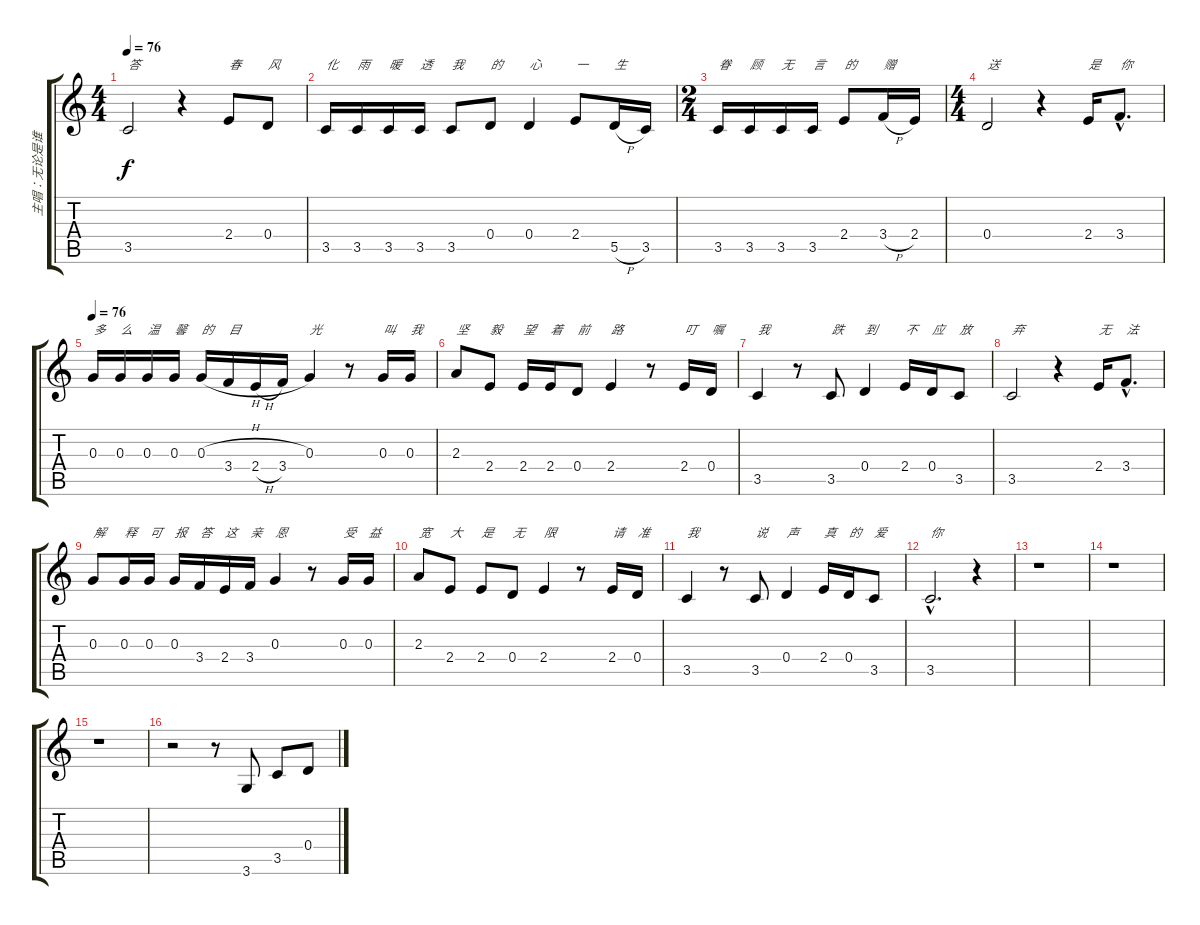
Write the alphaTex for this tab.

\track ("主唱：无论是谁" "主唱：无论是谁") {instrument acousticguitarnylon}
\staff {score tabs}
\tuning (E4 B3 G3 D3 A2 E2) {hide}
\ts (4 4)
\tempo 76
\clef g2
\ks c
3.5.2{txt "答" dy f} r.4 2.4.8{txt "春"} 0.4.8{txt "风"} |
3.5.16{txt "化"} 3.5.16{txt "雨"} 3.5.16{txt "暖"} 3.5.16{txt "透"} 3.5.8{txt "我"} 0.4.8{txt "的"} 0.4.4{txt "心"} 2.4.8{txt "一"} 5.5{h}.16{txt "生"} 3.5.16 |
\ts (2 4)
3.5.16{txt "眷"} 3.5.16{txt "顾"} 3.5.16{txt "无"} 3.5.16{txt "言"} 2.4.8{txt "的"} 3.4{h}.16{txt "赠"} 2.4.16 |
\ts (4 4)
0.4.2{txt "送"} r.4 2.4.16{txt "是"} 3.4{hac}.8{d txt "你"} |
\tempo 76
0.3.16{txt "多"} 0.3.16{txt "么"} 0.3.16{txt "温"} 0.3.16{txt "馨"} 0.3{h}.16{txt "的"} 3.4.16{txt "目"} 2.4{h}.16 3.4.16 0.3.4{txt "光"} r.8 0.3.16{txt "叫"} 0.3.16{txt "我"} |
2.3.8{txt "坚"} 2.4.8{txt "毅"} 2.4.16{txt "望"} 2.4.16{txt "着"} 0.4.8{txt "前"} 2.4.4{txt "路"} r.8 2.4.16{txt "叮"} 0.4.16{txt "嘱"} |
3.5.4{txt "我"} r.8 3.5.8{txt "跌"} 0.4.4{txt "到"} 2.4.16{txt "不"} 0.4.16{txt "应"} 3.5.8{txt "放"} |
3.5.2{txt "弃"} r.4 2.4.16{txt "无"} 3.4{hac}.8{d txt "法"} |
0.3.8{txt "解"} 0.3.16{txt "释"} 0.3.16{txt "可"} 0.3.16{txt "报"} 3.4.16{txt "答"} 2.4.16{txt "这"} 3.4.16{txt "亲"} 0.3.4{txt "恩"} r.8 0.3.16{txt "受"} 0.3.16{txt "益"} |
2.3.8{txt "宽"} 2.4.8{txt "大"} 2.4.8{txt "是"} 0.4.8{txt "无"} 2.4.4{txt "限"} r.8 2.4.16{txt "请"} 0.4.16{txt "准"} |
3.5.4{txt "我"} r.8 3.5.8{txt "说"} 0.4.4{txt "声"} 2.4.16{txt "真"} 0.4.16{txt "的"} 3.5.8{txt "爱"} |
3.5{hac}.2{d txt "你"} r.4 |
r.1 |
r.1 |
r.1 |
r.2 r.8 3.6.8 3.5.8 0.4.8
